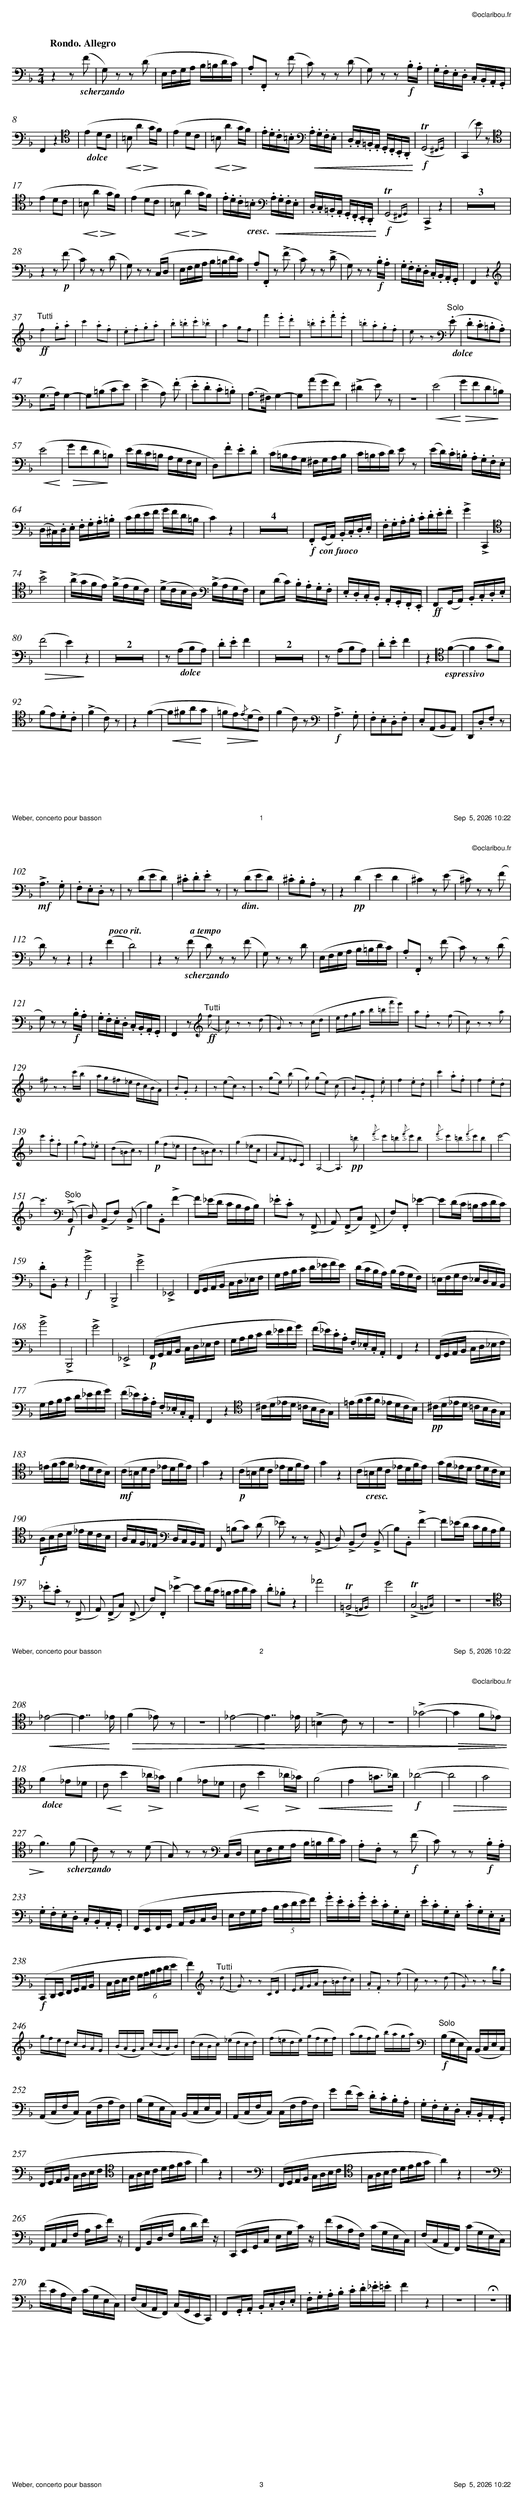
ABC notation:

X:1
M:2/4
L:1/16
Q:"Rondo. Allegro"
K:F
V:1 clef=bass cue=off
V:2 clef=bass cue=on
%%score (1 2)
[V:2] X7 |
[V:1] z4 z2 (!scherzando!F2 | G,2) z2 z2 (D2 | E,F,G,A, B,=B,DC) | .A,2.F,,2 z2 (F2 | C2) z2 z2 (D2 | G,2) z2 z2 !f!.B,.A, | .G,.F,.E,.D, .C,.B,,.A,,.G,, |
[V:2] x8 [K: clef=tenor] | X4 | x4 [K: clef=bass] x4 | X2 | x8 [K: clef=tenor]|
[V:1] F,,4 z4 [K: clef=tenor]| (!dolce!E4 D2C2 | !<(!=B,2 !<)!!>(!A4G!>)!F) | (E4 D2C2 | !<(!=B,2 !<)!!>(!A4 G!>)!F) | .E.D.C.=B, [K: clef=bass]!<(!.A,.G,.F,.E, | .D,.C,.=B,,.A,, .G,,.F,,.E,,.D,, !<)! | !f!!trill!(G,,8 {^F,,G,,}) | (C,,4 E2) z2 [K: clef=tenor]|
[V:2] X4 | x4 [K: clef=bass] x4 | X3 | Z3 |
[V:1] (E4 D2C2 | !<(!=B,2 !<)!!>(!A4G!>)!F) | (E4 D2C2 | !<(!=B,2 !<)!!>(!A4 G!>)!F) | .E.D.C!cresc!.=B, [K: clef=bass]!<(!.A,.G,.F,.E, | .D,.C,.=B,,.A,, .G,,.F,,.E,,.D,, !<)! | !f!!trill!(G,,8 {^F,,G,,}) | !>!C,,4 z4 | Z3 |
[V:2] X8 | x8 [K: clef=treble]|
[V:1] z4 z2 !p!(F2 | C2) z2 z2 (D2 | G,2) z2 z2 (C,D, | E,F,G,A, B,=B,DC) | .A,2.F,,2 z2 (!>!F2 | C2) z2 z2 (!>!D2 | G,2) z2 z2 !f!.B,.A, | .G,.F,.E,.D, .C,.B,,.A,,.G,, | F,,4 z4 [K: clef=treble]|
[V:2] !ff!"^Tutti"f4 .g2.a2 | c'4 .a2.f2 | .e2.f2.g2.a2 | .b2.=b2.c'2._b2 | a4 g2f2 | f'4 .e'2.d'2 | .=b2.c'2.f'2.e'2 | .=b2.a2.g2.f2 | [I: pos stem down]e2 z2 z2 [I: pos stem auto][K: clef=bass] x2 | X |
[V:1] X8 | x4 x2 [K: clef=bass][I: pos stem down] !dolce!"^Solo"(.E2 [I: pos stem auto]| .D2.C2.=B,2.A,2) |
[V:2] X7 | Z | X2 |
[V:1] (G,3A,) G,4- | G,2(=B,2C2E2) | (!>!E4 A,2) (.F2 | .E2.D2.C2.=B,2) | (A,3^F,) G,4- | G,2(A2G2F2) | (!>!^D4 E2) z2 | Z | !<(!(E8 | !<)!!>(!G2F2D2!>)!=B,2) |
[V:2] X7 |
[V:1] !<(!(E8 !<)!| !>(!G2F2D2!>)!=B,2) | (EDC=B, A,G,F,E, | D,2).F2.E2.D2 | (C=B,A,G, ^F,G,A,B, | C=B,CD) E2 z2 | (ED).C.=B, .A,.G,.F,.E, |
[V:2] X3 | Z4 | X2 | x8 [K: clef=tenor]|
[V:1] (D,^C,).D,.E, .F,.G,.A,.=B, | (CDEF GFD=B, | C4) z4 | Z4 | !f!!confuoco!.F,,2(G,,A,,) .B,,.C,.D,.E, | .F,.G,.A,.B, .C.D.E.F | !>!G4 !>!C,,4 [K: clef=tenor]|
[V:2] X2 | x4 [K: clef=bass] x4 | X3 |
[V:1] !>!B8 | (!>!AGFE) (!>!FEDC) | (!>!DCB,A,) [K: clef=bass](!>!B,A,G,F,) | E,2(DC) .B,.A,.G,.F, | .E,.D,.C,.B,, .A,,.G,,.F,,.E,, | !ff!F,,2(G,,A,,) .B,,.C,.D,.E, |
[V:2] X2 | Z2 | X2 | Z2 | X2 | x4 [K: clef=tenor] x4 | X |
[V:1] !>(!(F8 | E4) !>)!z4 | Z2 | z2 (!dolce!A,2B,2A,2) | .D2.E2 F4 | Z2 | z2 (A,2B,2A,2) | .D2.E2 F4 | z4 [K: clef=tenor](!espressivo!F4- | F4 G2F2) |
[V:2] X5 | x8 [K: clef=bass]| X4 |
[V:1] (F2E2).D2.C2 | (!>!F4 C2) z2 | z4 (F4- | !<(!F2^F2A2!<)!G2 | !>(!=F2E2){/E}(D2!>)!C2) | (F4 C2) z2 [K: clef=bass]| !f!!>!A,6 .G,2 | .F,2.E,2.D,2.F,2 | .E,2(A,,2B,,2A,,2) | D,,2.D,2.F,2 z2 |
%%newpage
[V:2] X10 |
[V:1] !mf!!>!A,6 .G,2 | .F,2.E,2.D,2 z2 | z2 (D2E2D2) | .^C2.D2.E2 z2 | z2 !dim!(D2E2D2) | .^C2.B,2.A,2 z2 | z4 !pp!(D4 | E4 D4 | ^C4) z2 (E2 | ^C2)z2 z2 (F2 |
[V:2] X9 |
[V:1] D2) z2 z4 | z4 (!pocorit!F4 | D8) | z4 z2(!atempo!!scherzando!F2 | D2)z2 z2 (F2 | G,2)z2 z2 D2 | (E,F,G,A, B,=B,DC) | .A,2.F,,2 z2 (F2 | C2)z2 z2 (D2 |
[V:2] X2 | x4 x2 [K: clef=treble][I: pos stem down][I: pos volume down]!ff!("^Tutti"f2 [I: pos stem auto]| c2)z2 z2(d2 | G2)z2 z2(cd | efga b=bf'e') | a2.f2 z2(f2 | c2) z2 z2 a2 |
[V:1] G,2)z2 z2!f!.B,.A, | .G,.F,.E,.D, .C,.B,,.A,,.G,, | [I: pos stem up]F,,4 z2 [I: pos stem auto][K: clef=treble] x2 | X5 |
[V:2] ^f2z2 z2 (c'b | ag^f_e dcBA) | .B2.G2 z4 | z2 (e2c2) z2 | z2 (g2e2) (b2 | g2) (g2e2) (c2 | B2).G2.E2 .e2| f4 .e2.d2 | c'4 .a2.f2 | f4 .e2.d2 |
[V:1] X10 |
[V:2] c'4 .a2.f2 | (g4 f2)._e2 | (d2=B2c2)z2 | !p!(g4 f2_e2 | d2=B2c2)z2 | (g4 _e2c2 | A2F2_E2C2) | A,8- | A,6 !pp!=b2 | {/d'}c'2=b2{/d'}c'2b2 | {/d'}c'2=b2{/d'2}c'2b2 | c'8- |
[V:1] X12 |
[V:2] [I: pos stem down]c'6 [I: pos stem auto][K: clef=bass] x2 | X7 |
[V:1] x6 [K: clef=bass][I: pos stem up][I: pos volume down] !f!"^Solo"(!>!B,,2 [I: pos stem auto]| D,2) (!>!B,,2F,2) (!>!B,,2 | B,2).B,,2 !>!F4- | F2(_ED CB,A,B,) | ._E2.C2 z2 (!>!F,,2 | A,,2) (!>!F,,2C,2) (!>!F,,2 | F,2).F,,2 _E4- | E2(DC =B,CDC) |
[V:2] X9 |
[V:1] .D2.B,,2 z4 | !f!!>!B8 | !>!B,,,8 | !>!G8 | !>!_E,,8 | (F,,G,,A,,B,, C,D,_E,F, | G,A,B,C D_EFE) | (DCB,A,) (B,A,G,F,) | (=E,F,G,F, _E,D,C,B,,) |
[V:2] X9 |
[V:1] !>!B8 | !>!B,,,8 | !>!G8 | !>!_E,,8 | !p!(F,,G,,A,,B,, C,D,_E,F, | G,A,B,C D_EFG) | (F_E).C.A, .F,._E,.C,.A,, | F,,4 z4 | (F,,G,,A,,B,, C,D,_E,F, |
[V:2] X2 | x8 [K: clef=tenor] | X3 |
[V:1] G,A,B,C D_EFG) | (F_E).C.A, .F,._E,.C,.A,, | F,,4 z4 [K: clef=tenor] | (^CD_ED =CB,A,G,) | (=EFGF _EDCB,) | !pp!(^CD_ED =CB,A,G,) |
[V:2] X7 |
[V:1] (=EFGF _EDCB,) | !mf!(C=B,DC _EDFE) | G4 z4 | !p!(C=B,DC _EDFE) | G4 z4 | (C!cresc!=B,DC _EDFE) | (GF_ED EDCB,) |
[V:2] x8 | x4 [K: clef=bass] x4 | X5 |
[V:1] !f!(A,B,CD _EDCB, | A,G,F,_E, [K: clef=bass]D,C,B,,A,,) | F,,2 (=B,2C2) (D2 | _E2)z2 z2(!>!B,,2 | D,2) (!>!B,,2F,2) (!>!B,,2 | B,2).B,,2 !>!F4- | F2(_ED CB,A,B,) |
[V:2] X10 | z8 [K: clef=tenor]|
[V:1] ._E2.C2 z2 (!>!F,,2 | A,,2) (!>!F,,2C,2) (!>!F,,2 | F,2).F,,2 !>!_E4- | E2(DC =B,CDC) | .D2._B,2 z4 | _A8 | (!>!!trill!=B,,8 {=A,,B,,}) | G8 | (!>!!trill!C,8 {=B,,C,}) | z8 | z8 [K: clef=tenor]|
%%newpage
[V:2] X3 | Z1 | X3 | Z1 | X2 |
[V:1] !<(!_E8- | E7 !<)!_E |!>(! (F4 _E2) z2 | Z1 | !<(!_E8- | !<)!E7 _E | (!>!=B,4 C2) z2 | Z1 | (!>!_G8- | !>(!G4 F2!>)!_E2) |
[V:2] X9 |
[V:1] (!dolce!F4 _E2_D2 | !<(!C2 !<)!B4 !>(!_A!>)!_G) | (F4 _E2_D2 | !<(!C2 !<)!B4 !>(!_A!>)!_G) | (!<(!F8 | E4 =G3!<)!_A) | !f!(_A8- | !>(!A8 | G8 |
[V:2] X2 | x6 [K: clef=bass] x2 | X3 |
[V:1] !>)!F6) (!scherzando!F2 | C2)z2 z2(D2 | G,2)z2 z2[K: clef=bass](C,D, | E,F,G,A, B,=B,DC) | .A,2.F,2 z2!f!(F2 | C2)z2 z2!f!.B,.A, |
[V:2] X5 |
[V:1] .G,.F,.E,.D, .C,.B,,.A,,.G,, | (F,,E,,F,,G,, A,,B,,C,D, | E,F,G,A, (5:4:5B,CDEF) | .G.E.C.G .E.C.G,.E, | .E.C.G,.E, .C.G,.E,.C, |
[V:2] x8 | x8 | x4 [K: clef=treble] z2 "^Tutti"(d2 | G2)z2 z2(CD | EFGA B=Bdc) | .A2.F2 z2(f2 | c2)z2 z2(d2 | G2)z2 z2ba |
[V:1] !f!(C,,2D,,E,, F,,G,,A,,B,, | C,D,E,F, (6:4:6G,A,B,CDE | [I: pos stem down]F4) [I: pos stem auto][K: clef=treble] x4 | X5 |
[V:2] gfed cBAG | (BAGA) (cBAB) | (dcBc) (_edcd) | (f=ede) (gfef) | (agfg) (baga) [K: clef=bass]| x8 |
[V:1] X4 | x8 [K: clef=bass] | !f!("^Solo"B,G,E,C,) (B,,C,E,C,) |
[V:2] X5 |
[V:1] (A,,C,F,C,) (C,F,A,F,) | (B,G,E,C,) (B,,C,E,C,) | (A,,C,F,C,) (C,F,A,F,) | G2(FE) .D.C.B,.A, | .G,.F,.E,.D, .C,.B,,.A,,.G,, |
[V:2] x8 [K: clef=tenor]| X2 | x8 [K: clef=bass] | x8 [K: clef=tenor]| X2 | x8 [K: clef=bass]|
[V:1] (F,,G,,A,,B,, C,D,E,F, [K: clef=tenor]| G,A,B,C DEFG | A4) z4 | z8 [K: clef=bass]|(F,,G,,A,,B,, C,D,E,F, [K: clef=tenor]| G,A,B,C DEFG | A4) z4 | z8 [K: clef=bass]|
[V:2] X5 |
[V:1] (F,,A,,C,F, A,CF)z | (F,,B,,D,F, B,DF)z | (C,,E,,G,,C, E,G,C)z | (FCA,F,) (CG,E,C,) | (F,C,A,,F,,) (CG,E,C,) |
[V:2] X7 |
[V:1] (FCA,F,) (CG,E,C,) | (F,C,A,,F,,) (C,G,,E,,C,,) | F,,2.G,,.A,, .B,,.C,.D,.E, | .F,.G,.A,.B, .C.D._E.=E | F4 z4 | z8 | !fermata!z8 |]
